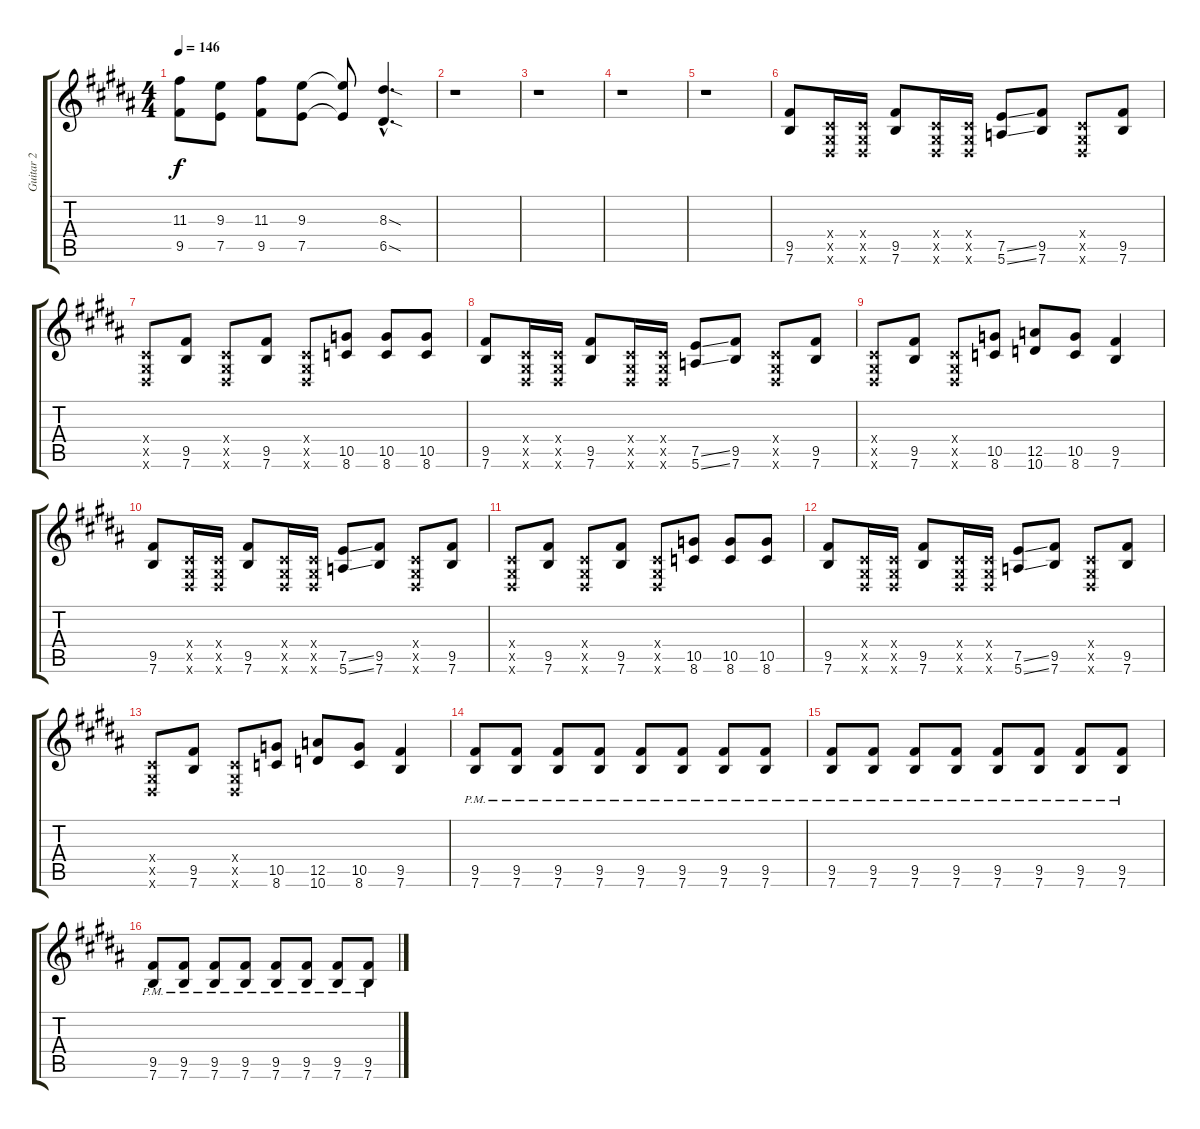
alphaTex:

\track ("Guitar 2" "Guitar 2") {instrument distortionguitar}
\staff {score tabs}
\tuning (E4 B3 G3 D3 A2 E2) {hide}
\ts (4 4)
\tempo 146
\clef g2
\ks b
(11.3{t} 9.5{t}).8{dy f} (9.3 7.5).8 (11.3 9.5).8 (9.3 7.5).8 (9.3{t} 7.5{t}).8 (8.3{sod hac} 6.5{sod hac}).4{d} |
r.1 |
r.1 |
r.1 |
r.1 |
(9.5 7.6).8 (-1.4{x} -1.5{x} -1.6{x}).16 (-1.4{x} -1.5{x} -1.6{x}).16 (9.5 7.6).8 (-1.4{x} -1.5{x} -1.6{x}).16 (-1.4{x} -1.5{x} -1.6{x}).16 (7.5{ss} 5.6{ss}).8 (9.5 7.6).8 (-1.4{x} -1.5{x} -1.6{x}).8 (9.5 7.6).8 |
(-1.4{x} -1.5{x} -1.6{x}).8 (9.5 7.6).8 (-1.4{x} -1.5{x} -1.6{x}).8 (9.5 7.6).8 (-1.4{x} -1.5{x} -1.6{x}).8 (10.5 8.6).8 (10.5 8.6).8 (10.5 8.6).8 |
(9.5 7.6).8 (-1.4{x} -1.5{x} -1.6{x}).16 (-1.4{x} -1.5{x} -1.6{x}).16 (9.5 7.6).8 (-1.4{x} -1.5{x} -1.6{x}).16 (-1.4{x} -1.5{x} -1.6{x}).16 (7.5{ss} 5.6{ss}).8 (9.5 7.6).8 (-1.4{x} -1.5{x} -1.6{x}).8 (9.5 7.6).8 |
(-1.4{x} -1.5{x} -1.6{x}).8 (9.5 7.6).8 (-1.4{x} -1.5{x} -1.6{x}).8 (10.5 8.6).8 (12.5 10.6).8 (10.5 8.6).8 (9.5 7.6).4 |
(9.5 7.6).8 (-1.4{x} -1.5{x} -1.6{x}).16 (-1.4{x} -1.5{x} -1.6{x}).16 (9.5 7.6).8 (-1.4{x} -1.5{x} -1.6{x}).16 (-1.4{x} -1.5{x} -1.6{x}).16 (7.5{ss} 5.6{ss}).8 (9.5 7.6).8 (-1.4{x} -1.5{x} -1.6{x}).8 (9.5 7.6).8 |
(-1.4{x} -1.5{x} -1.6{x}).8 (9.5 7.6).8 (-1.4{x} -1.5{x} -1.6{x}).8 (9.5 7.6).8 (-1.4{x} -1.5{x} -1.6{x}).8 (10.5 8.6).8 (10.5 8.6).8 (10.5 8.6).8 |
(9.5 7.6).8 (-1.4{x} -1.5{x} -1.6{x}).16 (-1.4{x} -1.5{x} -1.6{x}).16 (9.5 7.6).8 (-1.4{x} -1.5{x} -1.6{x}).16 (-1.4{x} -1.5{x} -1.6{x}).16 (7.5{ss} 5.6{ss}).8 (9.5 7.6).8 (-1.4{x} -1.5{x} -1.6{x}).8 (9.5 7.6).8 |
(-1.4{x} -1.5{x} -1.6{x}).8 (9.5 7.6).8 (-1.4{x} -1.5{x} -1.6{x}).8 (10.5 8.6).8 (12.5 10.6).8 (10.5 8.6).8 (9.5 7.6).4 |
(9.5{pm} 7.6{pm}).8 (9.5{pm} 7.6{pm}).8 (9.5{pm} 7.6{pm}).8 (9.5{pm} 7.6{pm}).8 (9.5{pm} 7.6{pm}).8 (9.5{pm} 7.6{pm}).8 (9.5{pm} 7.6{pm}).8 (9.5{pm} 7.6{pm}).8 |
(9.5{pm} 7.6{pm}).8 (9.5{pm} 7.6{pm}).8 (9.5{pm} 7.6{pm}).8 (9.5{pm} 7.6{pm}).8 (9.5{pm} 7.6{pm}).8 (9.5{pm} 7.6{pm}).8 (9.5{pm} 7.6{pm}).8 (9.5{pm} 7.6{pm}).8 |
(9.5{pm} 7.6{pm}).8 (9.5{pm} 7.6{pm}).8 (9.5{pm} 7.6{pm}).8 (9.5{pm} 7.6{pm}).8 (9.5{pm} 7.6{pm}).8 (9.5{pm} 7.6{pm}).8 (9.5{pm} 7.6{pm}).8 (9.5{pm} 7.6{pm}).8
